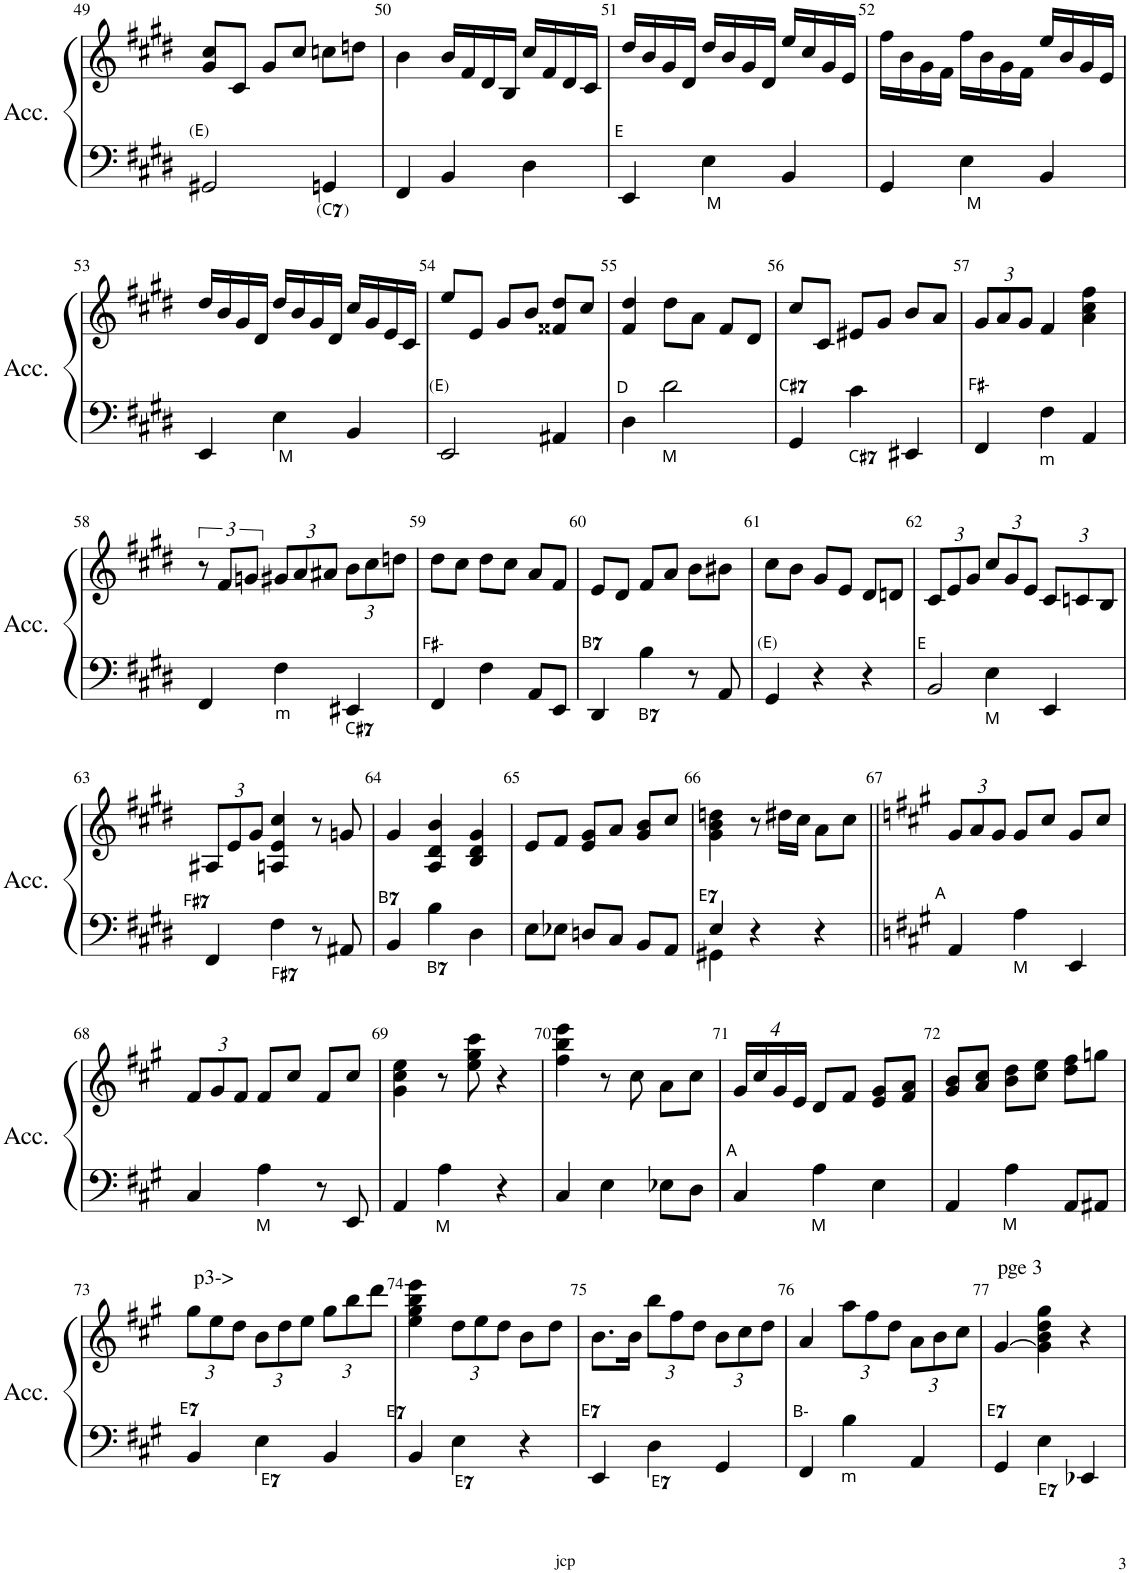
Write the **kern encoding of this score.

**kern	**kern
*part1	*part1
*staff2	*staff1
*I"Accordéon	*
*I'Acc.	*
!!LO:PB:g=z
*clefF4	*clefG2
*k[f#c#g#d#]	*k[f#c#g#d#]
*M3/4	*M3/4
=49	=49
2GG#X/	8g#/ 8cc#/L
.	8c#/J
.	8g#/L
.	8cc#/J
4GGn/	8ccn\L
.	8ddn\J
=50	=50
4FF#/	4b\
4BB/	16b/LL
.	16f#/
.	16d#/
.	16B/JJ
4D#\	16cc#/LL
.	16f#/
.	16d#/
.	16c#/JJ
=51	=51
4EE/	16dd#/LL
.	16b/
.	16g#/
.	16d#/JJ
4E\	16dd#/LL
.	16b/
.	16g#/
.	16d#/JJ
4BB/	16ee/LL
.	16cc#/
.	16g#/
.	16e/JJ
=52	=52
4GG#/	16ff#\LL
.	16b\
.	16g#\
.	16f#\JJ
4E\	16ff#\LL
.	16b\
.	16g#\
.	16f#\JJ
4BB/	16ee/LL
.	16b/
.	16g#/
.	16e/JJ
!!LO:LB:g=z
=53	=53
4EE/	16dd#/LL
.	16b/
.	16g#/
.	16d#/JJ
4E\	16dd#/LL
.	16b/
.	16g#/
.	16d#/JJ
4BB/	16cc#/LL
.	16g#/
.	16e/
.	16c#/JJ
=54	=54
2EE/	8ee/L
.	8e/J
.	8g#/L
.	8b/J
4AA#X/	8f##X/ 8dd#/L
.	8cc#/J
=55	=55
4D#\	4f#/ 4dd#/
2d#\	8dd#\L
.	8a\J
.	8f#/L
.	8d#/J
=56	=56
4GG#/	8cc#/L
.	8c#/J
4c#\	8e#X/L
.	8g#/J
4EE#X/	8b/L
.	8a/J
=57	=57
*	*Xbrackettup
4FF#/	12g#/L
.	12a/
.	12g#/J
4F#\	4f#/
4AA/	4a\ 4cc#\ 4ff#\
!!LO:LB:g=z
=58	=58
*	*brackettup
4FF#/	12r
.	12f#/L
.	12gn/J
*	*Xbrackettup
4F#\	12g#X/L
.	12a/
.	12a#X/J
4EE#X/	12b\L
.	12cc#\
.	12ddn\J
=59	=59
4FF#/	8dd#\L
.	8cc#\J
4F#\	8dd#\L
.	8cc#\J
8AA/L	8a/L
8EE/J	8f#/J
=60	=60
4DD#/	8e/L
.	8d#/J
4B\	8f#/L
.	8a/J
8r	8b\L
8AA/	8b#X\J
=61	=61
4GG#/	8cc#\L
.	8b\J
4r	8g#/L
.	8e/J
4r	8d#/L
.	8dn/J
=62	=62
*^	*
2BB/	4ryy	12c#/L
.	.	12e/
.	.	12g#/J
.	4E\	12cc#/L
.	.	12g#/
.	.	12e/J
4EE/	4ryy	12c#/L
.	.	12cn/
.	.	12B/J
*v	*v	*
!!LO:LB:g=z
=63	=63
4FF#/	12A#X/L
.	12e/
.	12g#/J
4F#\	4An/ 4e/ 4cc#/
8r	8r
8AA#X/	8gn/
=64	=64
4BB/	4g#/
4B\	4A/ 4d#/ 4b/
4D#\	4B/ 4d#/ 4g#/
=65	=65
8E\L	8e/L
8E-X\J	8f#/J
8Dn/L	8e/ 8g#/L
8C#/J	8a/J
8BB/L	8g#/ 8b/L
8AA/J	8cc#/J
=66	=66
*^	*
4E/	4GG#X\	4g#\ 4b\ 4ddn\
4r	2ryy	8r
.	.	16dd#X\LL
.	.	16cc#\JJ
4r	.	8a\L
.	.	8cc#\J
*v	*v	*
=67||	=67||
*k[f#c#g#]	*k[f#c#g#]
4AA/	12g#/L
.	12a/
.	12g#/J
4A\	8g#/L
.	8cc#/J
4EE/	8g#/L
.	8cc#/J
!!LO:LB:g=z
=68	=68
4C#/	12f#/L
.	12g#/
.	12f#/J
4A\	8f#/L
.	8cc#/J
8r	8f#/L
8EE/	8cc#/J
=69	=69
4AA/	4g#\ 4cc#\ 4ee\
4A\	8r
.	8ee\ 8gg#\ 8ccc#\
4r	4r
=70	=70
4C#/	4ff#\ 4bb\ 4eee\
4E\	8r
.	8cc#\
8E-X\L	8a\L
8D\J	8cc#\J
=71	=71
4C#/	16g#/LL
.	16cc#/
.	16g#/
.	16e/JJ
4A\	8d/L
.	8f#/J
4E\	8e/ 8g#/L
.	8f#/ 8a/J
=72	=72
4AA/	8g#/ 8b/L
.	8a/ 8cc#/J
4A\	8b\ 8dd\L
.	8cc#\ 8ee\J
8AA/L	8dd\ 8ff#\L
8AA#X/J	8ggn\J
!!LO:LB:g=z
=73	=73
4BB/	12gg#\L
.	12ee\
.	12dd\J
4E\	12b\L
.	12dd\
.	12ee\J
4BB/	12gg#\L
.	12bb\
.	12ddd\J
=74	=74
!	!LO:TX:a:t=p3->
4BB/	4ee\ 4gg#\ 4bb\ 4eee\
4E\	12dd\L
.	12ee\
.	12dd\J
4r	8b\L
.	8dd\J
=75	=75
4EE/	8.b\L
.	16b\Jk
4D\	12bb\L
.	12ff#\
.	12dd\J
4GG#/	12b\L
.	12cc#\
.	12dd\J
=76	=76
4FF#/	4a/
4B\	12aa\L
.	12ff#\
.	12dd\J
4AA/	12a\L
.	12b\
.	12cc#\J
=77	=77
!	!LO:TX:a:t=pge 3
4GG#/	[4g#/
4E\	4g#\] 4b\ 4dd\ 4gg#\
4EE-X/	4r
=	=
*-	*-
